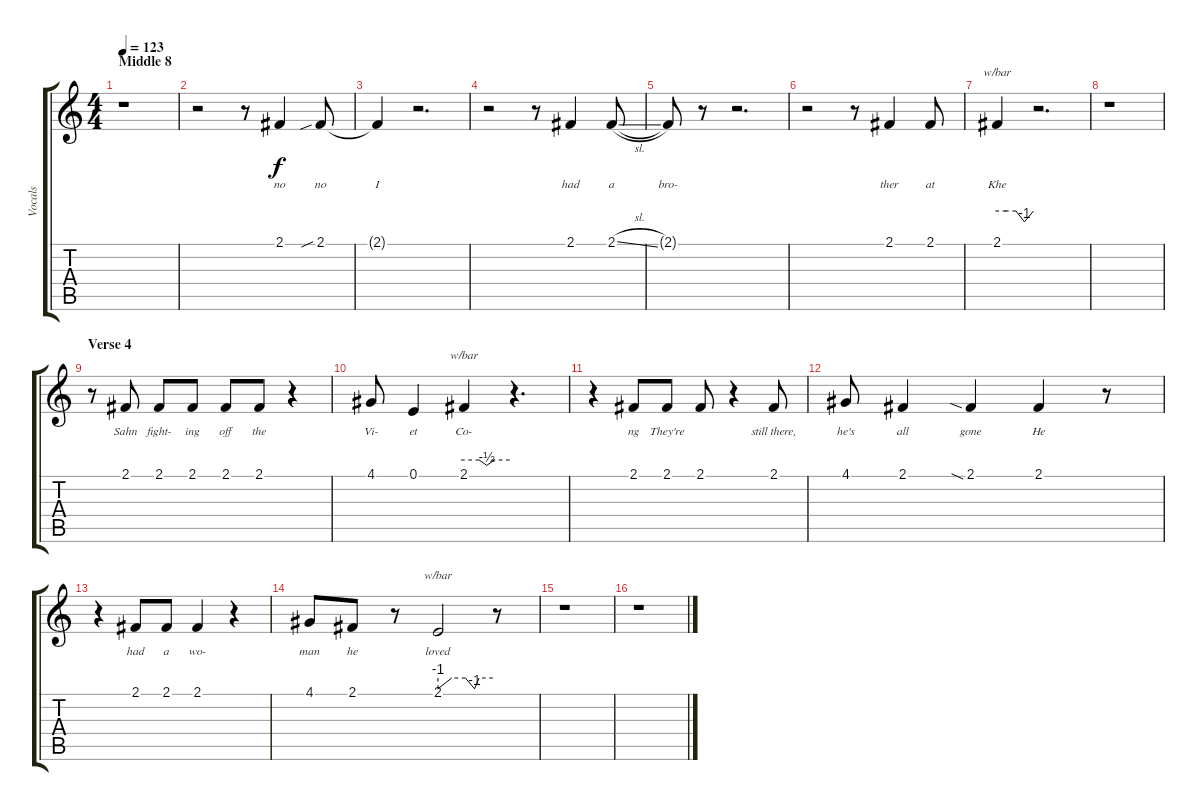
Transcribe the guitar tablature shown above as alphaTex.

\track ("Vocals" "Vocals") {instrument shanai}
\staff {score tabs}
\tuning (E4 B3 G3 D3 A2 E2) {hide}
\ts (4 4)
\section ("" "Middle 8")
\tempo 123
\clef g2
\ks c
r.1{dy f} |
r.2{volume 13} r.8 2.1.4{lyrics (0 "no") lyrics (1 "") lyrics (2 "") lyrics (3 "") lyrics (4 "")} 2.1{sib}.8{lyrics (0 "no") lyrics (1 "") lyrics (2 "") lyrics (3 "") lyrics (4 "")} |
2.1{t}.4{lyrics (0 "I") lyrics (1 "") lyrics (2 "") lyrics (3 "") lyrics (4 "")} r.2{d} |
r.2 r.8 2.1.4{lyrics (0 "had") lyrics (1 "") lyrics (2 "") lyrics (3 "") lyrics (4 "")} 2.1{sl}.8{lyrics (0 "a") lyrics (1 "") lyrics (2 "") lyrics (3 "") lyrics (4 "")} |
2.1{t}.8{lyrics (0 "bro-") lyrics (1 "") lyrics (2 "") lyrics (3 "") lyrics (4 "")} r.8 r.2{d} |
r.2 r.8 2.1.4{lyrics (0 "ther") lyrics (1 "") lyrics (2 "") lyrics (3 "") lyrics (4 "")} 2.1.8{lyrics (0 "at") lyrics (1 "") lyrics (2 "") lyrics (3 "") lyrics (4 "")} |
2.1.4{tbe (custom default 0 0 15 0 31 0 45 -4 60 0) lyrics (0 "Khe") lyrics (1 "") lyrics (2 "") lyrics (3 "") lyrics (4 "")} r.2{d} |
r.1 |
\section ("" "Verse 4")
r.8{volume 15} 2.1.8{lyrics (0 "Sahn") lyrics (1 "") lyrics (2 "") lyrics (3 "") lyrics (4 "")} 2.1.8{lyrics (0 "fight-") lyrics (1 "") lyrics (2 "") lyrics (3 "") lyrics (4 "")} 2.1.8{lyrics (0 "ing") lyrics (1 "") lyrics (2 "") lyrics (3 "") lyrics (4 "")} 2.1.8{lyrics (0 "off") lyrics (1 "") lyrics (2 "") lyrics (3 "") lyrics (4 "")} 2.1.8{lyrics (0 "the") lyrics (1 "") lyrics (2 "") lyrics (3 "") lyrics (4 "")} r.4 |
4.1.8{lyrics (0 "Vi-") lyrics (1 "") lyrics (2 "") lyrics (3 "") lyrics (4 "")} 0.1.4{lyrics (0 "et") lyrics (1 "") lyrics (2 "") lyrics (3 "") lyrics (4 "")} 2.1.4{tbe (custom default 0 0 20 0 30 -2 40 0 60 0) lyrics (0 "Co-") lyrics (1 "") lyrics (2 "") lyrics (3 "") lyrics (4 "")} r.4{d} |
r.4 2.1.8{lyrics (0 "ng") lyrics (1 "") lyrics (2 "") lyrics (3 "") lyrics (4 "")} 2.1.8{lyrics (0 "They're") lyrics (1 "") lyrics (2 "") lyrics (3 "") lyrics (4 "")} 2.1.8{lyrics (0 "") lyrics (1 "") lyrics (2 "") lyrics (3 "") lyrics (4 "")} r.4 2.1.8{lyrics (0 "still there,") lyrics (1 "") lyrics (2 "") lyrics (3 "") lyrics (4 "")} |
4.1.8{lyrics (0 "he's") lyrics (1 "") lyrics (2 "") lyrics (3 "") lyrics (4 "")} 2.1.4{lyrics (0 "all") lyrics (1 "") lyrics (2 "") lyrics (3 "") lyrics (4 "")} 2.1{sia}.4{lyrics (0 "gone") lyrics (1 "") lyrics (2 "") lyrics (3 "") lyrics (4 "")} 2.1.4{lyrics (0 "He") lyrics (1 "") lyrics (2 "") lyrics (3 "") lyrics (4 "")} r.8 |
r.4 2.1.8{lyrics (0 "had") lyrics (1 "") lyrics (2 "") lyrics (3 "") lyrics (4 "")} 2.1.8{lyrics (0 "a") lyrics (1 "") lyrics (2 "") lyrics (3 "") lyrics (4 "")} 2.1.4{lyrics (0 "wo-") lyrics (1 "") lyrics (2 "") lyrics (3 "") lyrics (4 "")} r.4 |
4.1.8{lyrics (0 "man") lyrics (1 "") lyrics (2 "") lyrics (3 "") lyrics (4 "")} 2.1.8{lyrics (0 "he") lyrics (1 "") lyrics (2 "") lyrics (3 "") lyrics (4 "")} r.8 2.1.2{tbe (custom default 0 -4 15 0 30 0 40 -4 45 0 60 0) lyrics (0 "loved") lyrics (1 "") lyrics (2 "") lyrics (3 "") lyrics (4 "")} r.8 |
r.1 |
r.1
